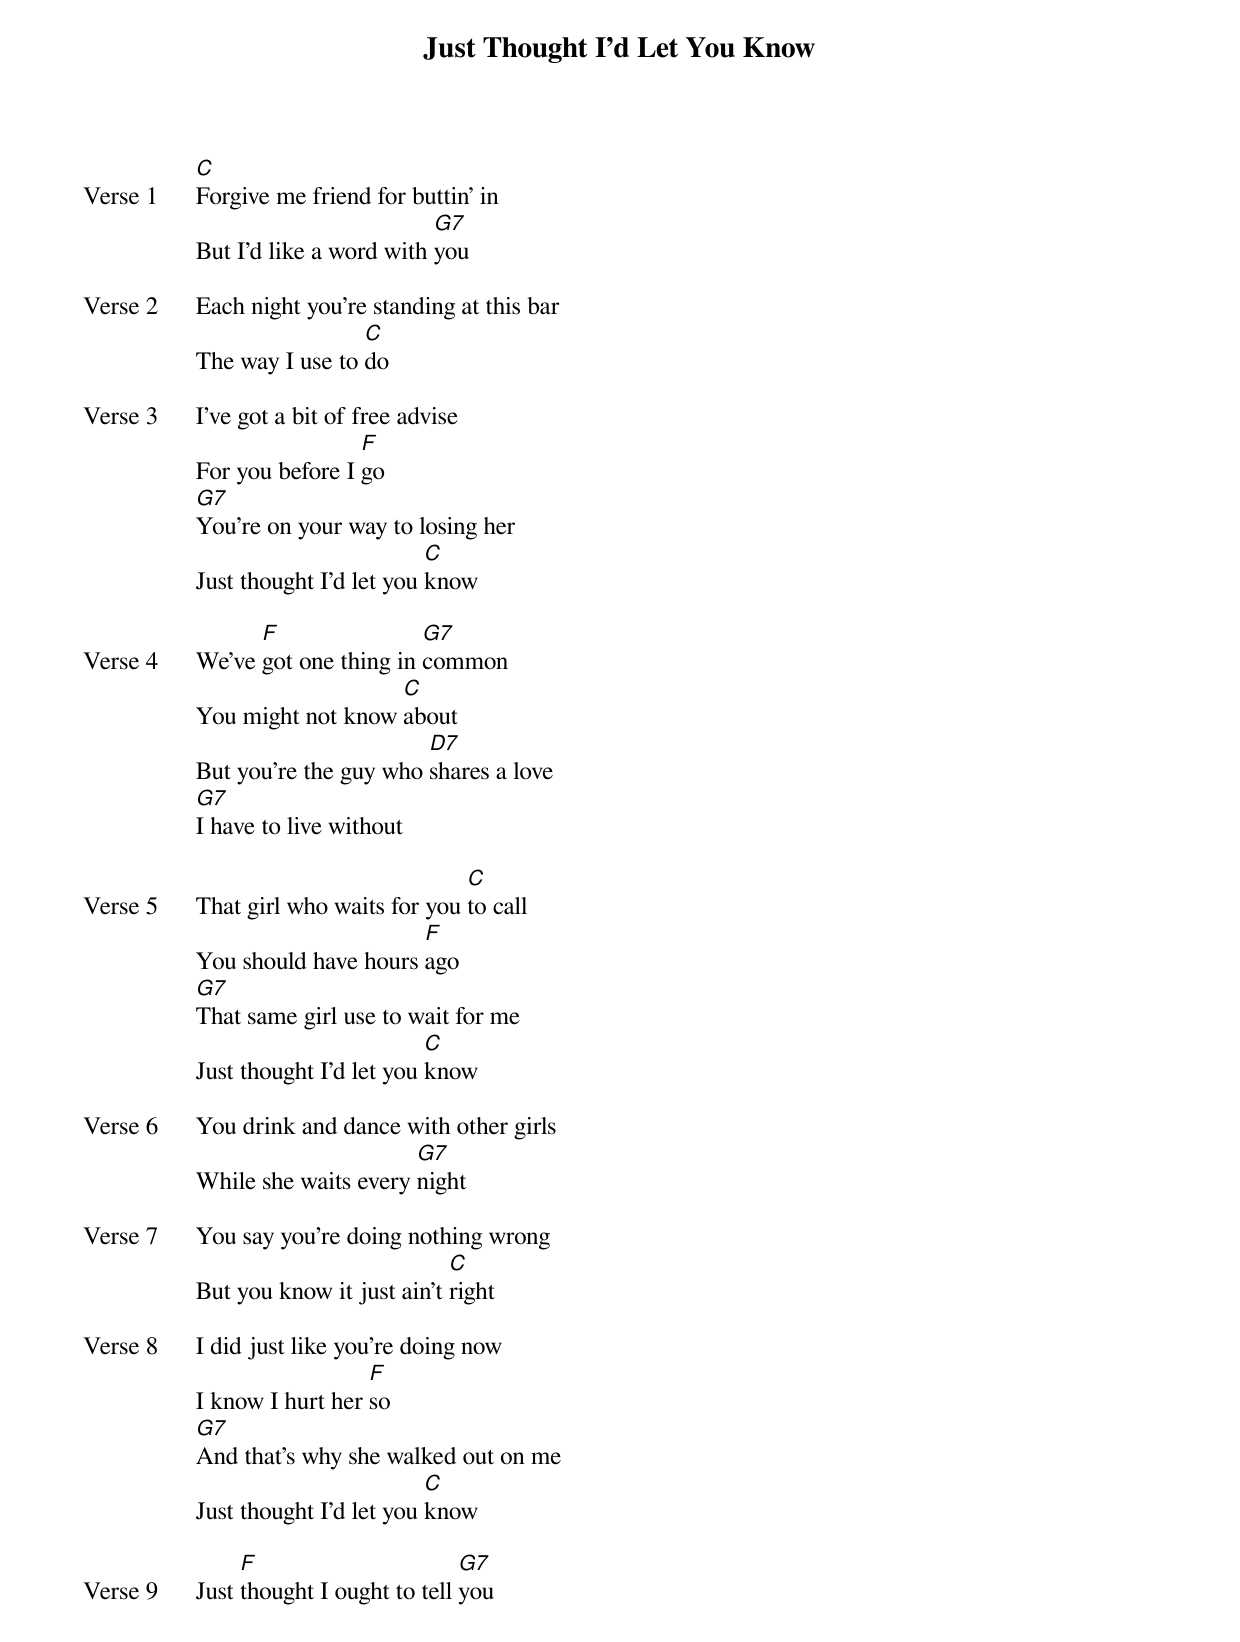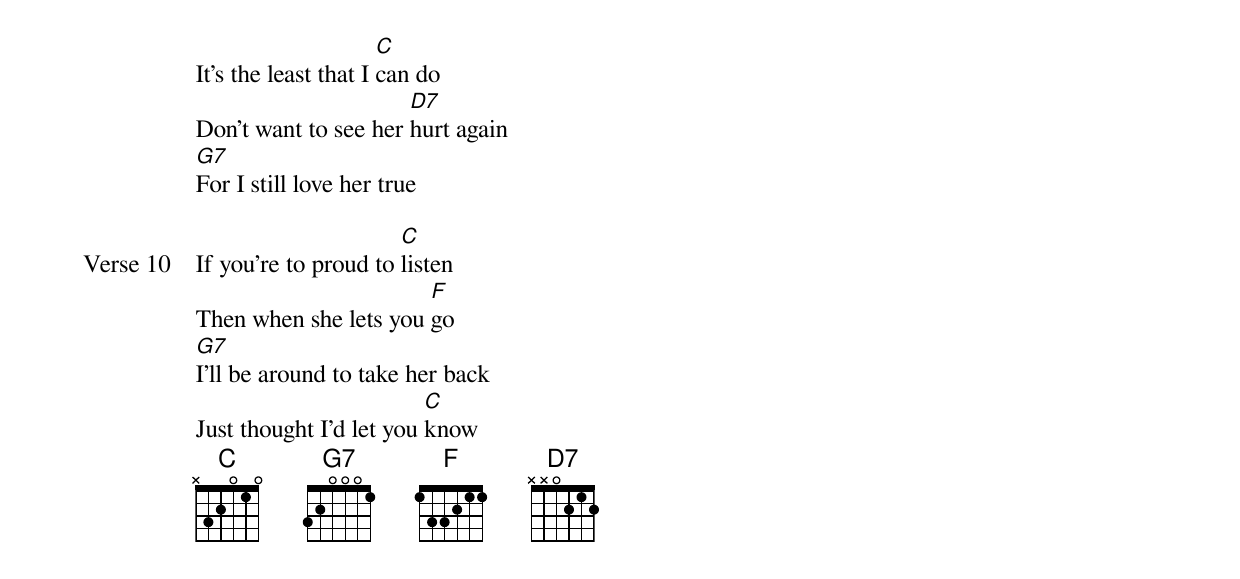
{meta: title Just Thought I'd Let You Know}
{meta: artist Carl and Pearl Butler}
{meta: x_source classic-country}
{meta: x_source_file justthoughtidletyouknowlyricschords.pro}
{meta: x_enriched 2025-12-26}

{start_of_verse: Verse 1}
[C]Forgive me friend for buttin' in
But I'd like a word with [G7]you
{end_of_verse}

{start_of_verse: Verse 2}
Each night you're standing at this bar
The way I use to [C]do
{end_of_verse}

{start_of_verse: Verse 3}
I've got a bit of free advise
For you before I [F]go
[G7]You're on your way to losing her
Just thought I'd let you [C]know
{end_of_verse}

{start_of_verse: Verse 4}
We've [F]got one thing in [G7]common
You might not know [C]about
But you're the guy who [D7]shares a love
[G7]I have to live without
{end_of_verse}

{start_of_verse: Verse 5}
That girl who waits for you [C]to call
You should have hours [F]ago
[G7]That same girl use to wait for me
Just thought I'd let you [C]know
{end_of_verse}

{start_of_verse: Verse 6}
You drink and dance with other girls
While she waits every [G7]night
{end_of_verse}

{start_of_verse: Verse 7}
You say you're doing nothing wrong
But you know it just ain't [C]right
{end_of_verse}

{start_of_verse: Verse 8}
I did just like you're doing now
I know I hurt her [F]so
[G7]And that's why she walked out on me
Just thought I'd let you [C]know
{end_of_verse}

{start_of_verse: Verse 9}
Just [F]thought I ought to tell [G7]you
It's the least that I [C]can do
Don't want to see her [D7]hurt again
[G7]For I still love her true
{end_of_verse}

{start_of_verse: Verse 10}
If you're to proud to [C]listen
Then when she lets you [F]go
[G7]I'll be around to take her back
Just thought I'd let you [C]know
{end_of_verse}
